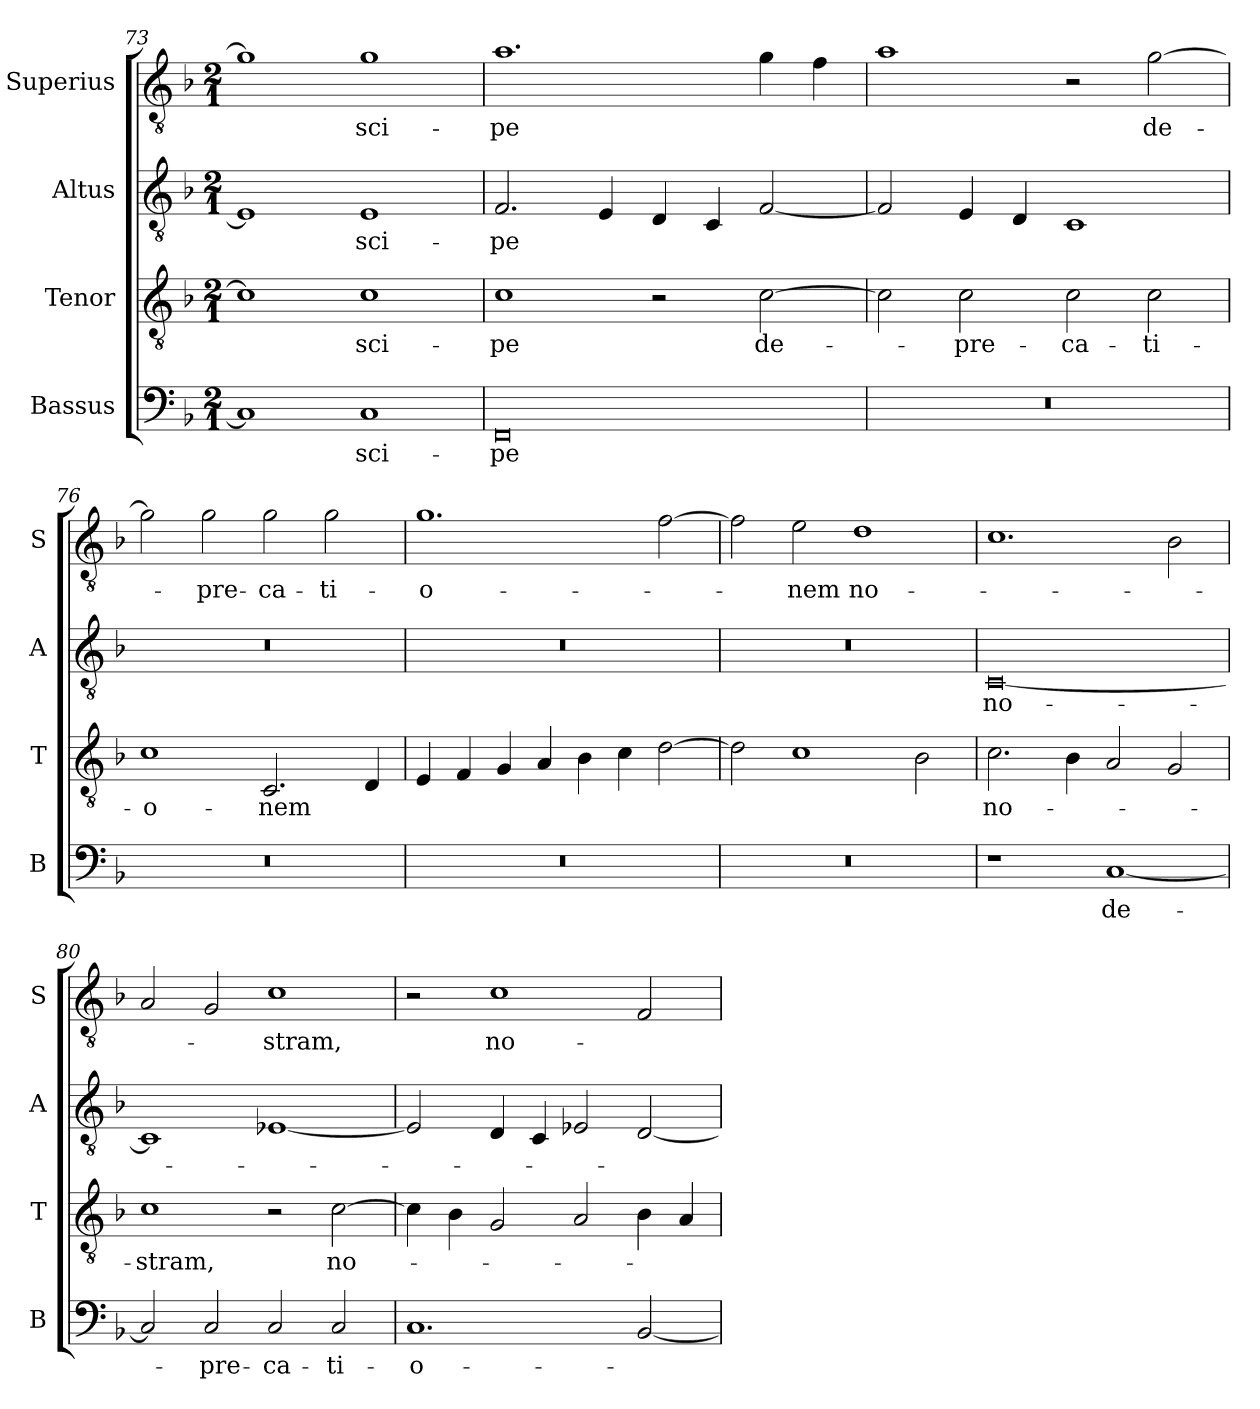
**kern	**text	**kern	**text	**kern	**text	**kern	**text
*part4	*part4	*part3	*part3	*part2	*part2	*part1	*part1
*staff4	*staff4	*staff3	*staff3	*staff2	*staff2	*staff1	*staff1
*I"Bassus	*	*I"Tenor	*	*I"Altus	*	*I"Superius	*
*I'B	*	*I'T	*	*I'A	*	*I'S	*
*clefF4	*	*clefGv2	*	*clefGv2	*	*clefGv2	*
*k[b-]	*	*k[b-]	*	*k[b-]	*	*k[b-]	*
*M2/1	*	*M2/1	*	*M2/1	*	*M2/1	*
=73	=73	=73	=73	=73	=73	=73	=73
1C]	.	1c]	.	1E]	.	1g]	.
1C	-sci-	1c	-sci-	1E	-sci-	1g	-sci-
=74	=74	=74	=74	=74	=74	=74	=74
0FF	-pe	1c	-pe	2.F	-pe	1.a	-pe
.	.	.	.	4E	.	.	.
.	.	2r	.	4D	.	.	.
.	.	.	.	4C	.	.	.
.	.	[2c	de-	[2F	.	4g	.
.	.	.	.	.	.	4f	.
=75	=75	=75	=75	=75	=75	=75	=75
0r	.	2c]	.	2F]	.	1a	.
.	.	2c	-pre-	4E	.	.	.
.	.	.	.	4D	.	.	.
.	.	2c	-ca-	1C	.	2r	.
.	.	2c	-ti-	.	.	[2g	de-
=76	=76	=76	=76	=76	=76	=76	=76
0r	.	1c	-o-	0r	.	2g]	.
.	.	.	.	.	.	2g	-pre-
.	.	2.C	-nem	.	.	2g	-ca-
.	.	.	.	.	.	2g	-ti-
.	.	4D	.	.	.	.	.
=77	=77	=77	=77	=77	=77	=77	=77
0r	.	4E	.	0r	.	1.g	-o-
.	.	4F	.	.	.	.	.
.	.	4G	.	.	.	.	.
.	.	4A	.	.	.	.	.
.	.	4B-	.	.	.	.	.
.	.	4c	.	.	.	.	.
.	.	[2d	.	.	.	[2f	.
=78	=78	=78	=78	=78	=78	=78	=78
0r	.	2d]	.	0r	.	2f]	.
.	.	1c	.	.	.	2e	-nem
.	.	.	.	.	.	1d	no-
.	.	2B-	.	.	.	.	.
=79	=79	=79	=79	=79	=79	=79	=79
1r	.	2.c	no-	[0C	no-	1.c	.
.	.	4B-	.	.	.	.	.
[1C	de-	2A	.	.	.	.	.
.	.	2G	.	.	.	2B-	.
=80	=80	=80	=80	=80	=80	=80	=80
2C]	.	1c	-stram,	1C]	.	2A	.
2C	-pre-	.	.	.	.	2G	.
2C	-ca-	2r	.	[1E-X	.	1c	-stram,
2C	-ti-	[2c	no-	.	.	.	.
=81	=81	=81	=81	=81	=81	=81	=81
1.C	-o-	4c]	.	2E-]	.	2r	.
.	.	4B-	.	.	.	.	.
.	.	2G	.	4D	.	1c	no-
.	.	.	.	4C	.	.	.
.	.	2A	.	2E-X	.	.	.
[2BB-	.	4B-	.	[2D	.	2F	.
.	.	4A	.	.	.	.	.
=	=	=	=	=	=	=	=
*-	*-	*-	*-	*-	*-	*-	*-
